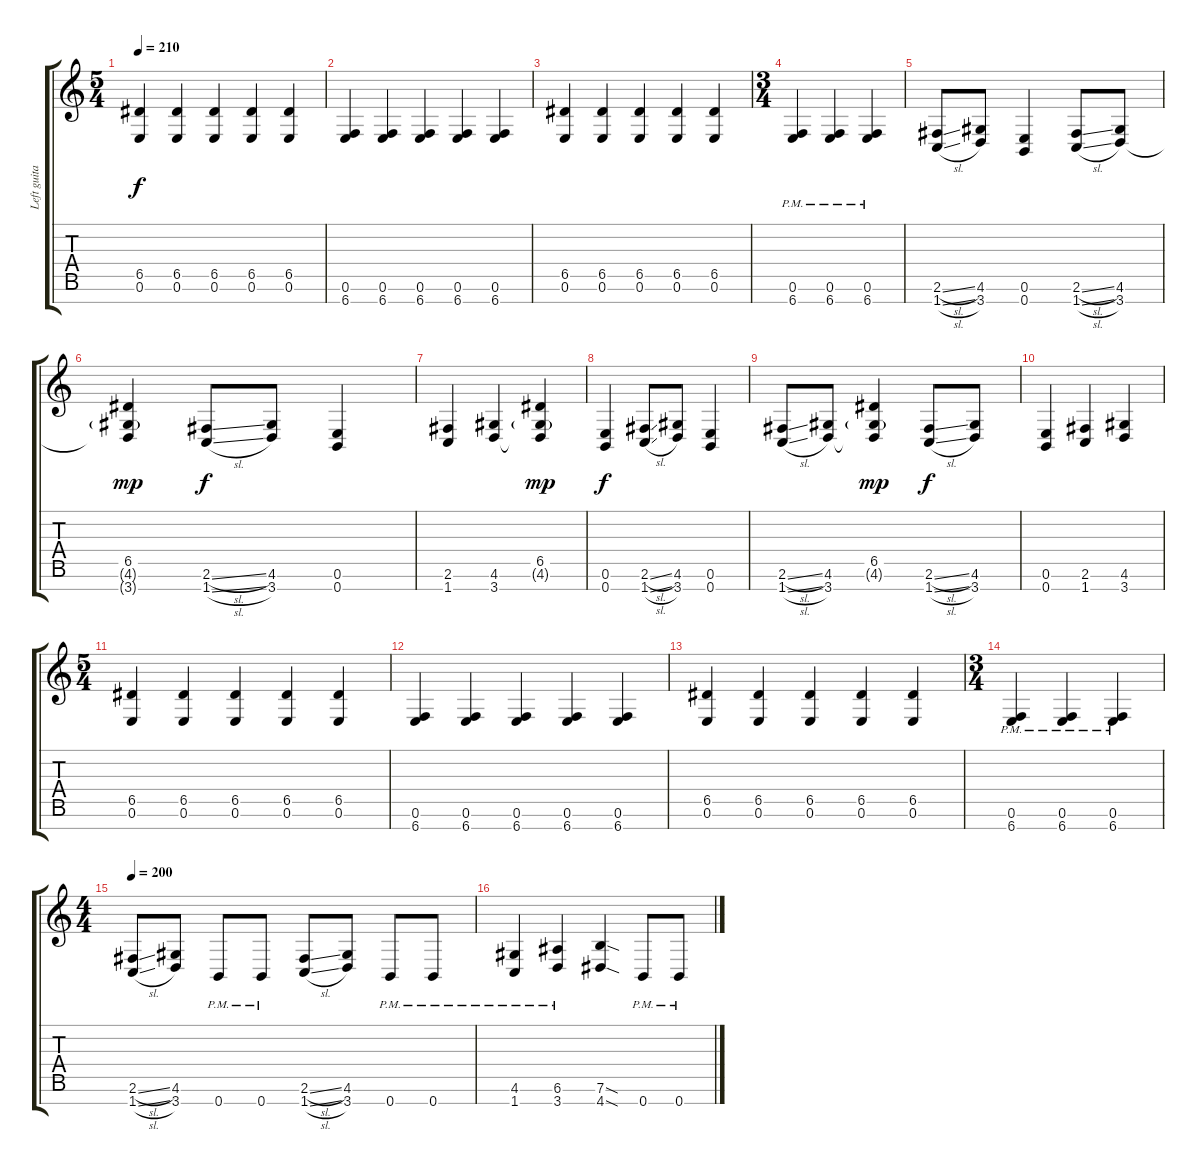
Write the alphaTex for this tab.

\track ("Left guitar" "Left guita") {instrument distortionguitar}
\staff {score tabs}
\tuning (E4 B3 G3 D3 A2 E2 B1) {hide}
\ts (5 4)
\tempo 210
\clef g2
\ks c
(6.5 0.6).4{dy f} (6.5 0.6).4 (6.5 0.6).4 (6.5 0.6).4 (6.5 0.6).4 |
(0.6 6.7).4 (0.6 6.7).4 (0.6 6.7).4 (0.6 6.7).4 (0.6 6.7).4 |
(6.5 0.6).4 (6.5 0.6).4 (6.5 0.6).4 (6.5 0.6).4 (6.5 0.6).4 |
\ts (3 4)
(0.6{pm} 6.7{pm}).4 (0.6{pm} 6.7{pm}).4 (0.6{pm} 6.7{pm}).4 |
(2.6{sl} 1.7{sl}).8 (4.6 3.7).8 (0.6 0.7).4 (2.6{sl} 1.7{sl}).8 (4.6 3.7).8 |
(6.5 4.6{g} 3.7{t}).4{dy mp} (2.6{sl} 1.7{sl}).8{dy f} (4.6 3.7).8 (0.6 0.7).4 |
(2.6 1.7).4 (4.6 3.7).4 (6.5 4.6{g} 3.7{t}).4{dy mp} |
(0.6 0.7).4{dy f} (2.6{sl} 1.7{sl}).8 (4.6 3.7).8 (0.6 0.7).4 |
(2.6{sl} 1.7{sl}).8 (4.6 3.7).8 (6.5 4.6{g} 3.7{t}).4{dy mp} (2.6{sl} 1.7{sl}).8{dy f} (4.6 3.7).8 |
(0.6 0.7).4 (2.6 1.7).4 (4.6 3.7).4 |
\ts (5 4)
(6.5 0.6).4 (6.5 0.6).4 (6.5 0.6).4 (6.5 0.6).4 (6.5 0.6).4 |
(0.6 6.7).4 (0.6 6.7).4 (0.6 6.7).4 (0.6 6.7).4 (0.6 6.7).4 |
(6.5 0.6).4 (6.5 0.6).4 (6.5 0.6).4 (6.5 0.6).4 (6.5 0.6).4 |
\ts (3 4)
(0.6{pm} 6.7{pm}).4 (0.6{pm} 6.7{pm}).4 (0.6{pm} 6.7{pm}).4 |
\ts (4 4)
\tempo 200
(2.6{sl} 1.7{sl}).8 (4.6 3.7).8 0.7{pm}.8 0.7{pm}.8 (2.6{sl} 1.7{sl}).8 (4.6 3.7).8 0.7{pm}.8 0.7{pm}.8 |
(4.6{pm} 1.7{pm}).4 (6.6{pm} 3.7{pm}).4 (7.6{sod} 4.7{sod}).4 0.7{pm}.8 0.7{pm}.8
